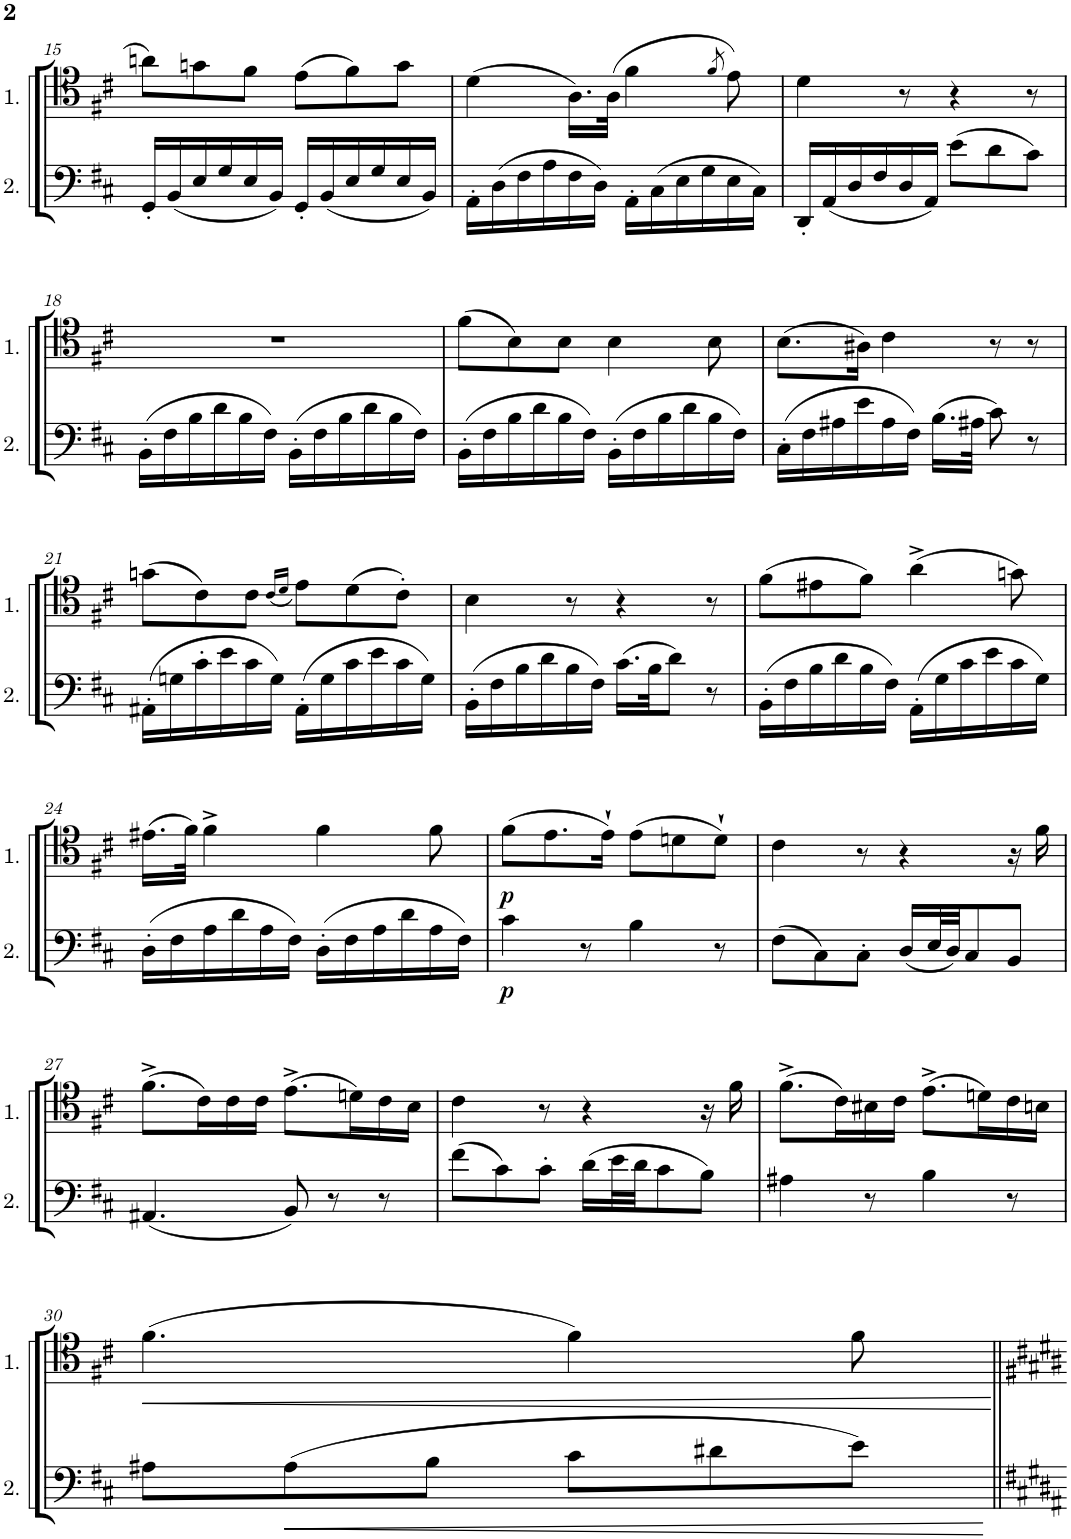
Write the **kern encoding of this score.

**kern	**dynam	**kern	**dynam
*part2	*part2	*part1	*part1
*staff2	*staff2	*staff1	*staff1
*I"Cello 2	*	*I"Cello 1	*
!!LO:PB:g=z
*clefF4	*	*clefC4	*
*k[f#c#]	*	*k[f#c#]	*
*M6/8	*	*M6/8	*
=15	=15	=15	=15
16GG'/LL	.	8an\L	.
(16BB/	.	.	.
16E/	.	8gn\	.
16G/	.	.	.
16E/	.	8f#\J	.
16BB/JJ)	.	.	.
16GG'/LL	.	(8e\L	.
(16BB/	.	.	.
16E/	.	8f#\)	.
16G/	.	.	.
16E/	.	8g\J	.
16BB/JJ)	.	.	.
=16	=16	=16	=16
16AA'\LL	.	(4d\	.
(16D\	.	.	.
16F#\	.	.	.
16A\	.	.	.
16F#\	.	16.A\LL)	.
16D\JJ)	.	.	.
.	.	(32A\JJk	.
16AA'\LL	.	4f#\	.
(16C#\	.	.	.
16E\	.	.	.
16G\	.	.	.
.	.	8qf#/	.
16E\	.	8e\)	.
16C#\JJ)	.	.	.
=17	=17	=17	=17
16DD'/LL	.	4d\	.
(16AA/	.	.	.
16D/	.	.	.
16F#/	.	.	.
16D/	.	8r	.
16AA/JJ)	.	.	.
(8e\L	.	4r	.
8d\	.	.	.
8c#\J)	.	8r	.
!!LO:LB:g=z
=18	=18	=18	=18
(16BB'\LL	.	2.r	.
16F#\	.	.	.
16B\	.	.	.
16d\	.	.	.
16B\	.	.	.
16F#\JJ)	.	.	.
(16BB'\LL	.	.	.
16F#\	.	.	.
16B\	.	.	.
16d\	.	.	.
16B\	.	.	.
16F#\JJ)	.	.	.
=19	=19	=19	=19
(16BB'\LL	.	(8f#\L	.
16F#\	.	.	.
16B\	.	8B\)	.
16d\	.	.	.
16B\	.	8B\J	.
16F#\JJ)	.	.	.
(16BB'\LL	.	4B\	.
16F#\	.	.	.
16B\	.	.	.
16d\	.	.	.
16B\	.	8B\	.
16F#\JJ)	.	.	.
=20	=20	=20	=20
(16C#'\LL	.	(8.B\L	.
16F#\	.	.	.
16A#X\	.	.	.
16e\	.	16A#X\Jk)	.
16A#\	.	4c#\	.
16F#\JJ)	.	.	.
(16.B\LL	.	.	.
32A#X\JJk	.	.	.
8c#\)	.	8r	.
8r	.	8r	.
!!LO:LB:g=z
=21	=21	=21	=21
(16AA#X'\LL	.	(8gn\L	.
16Gn\	.	.	.
16c#'\	.	8c#\)	.
16e\	.	.	.
16c#\	.	8c#\J	.
16G\JJ)	.	.	.
.	.	(16qc#/LL	.
.	.	16qd/JJ	.
(16AA#'\LL	.	8e\L)	.
16G\	.	.	.
16c#\	.	(8d\	.
16e\	.	.	.
16c#\	.	8c#'\J)	.
16G\JJ)	.	.	.
=22	=22	=22	=22
(16BB'\LL	.	4B\	.
16F#\	.	.	.
16B\	.	.	.
16d\	.	.	.
16B\	.	8r	.
16F#\JJ)	.	.	.
(16.c#\LL	.	4r	.
32B\JK	.	.	.
8d\J)	.	.	.
8r	.	8r	.
=23	=23	=23	=23
(16BB'\LL	.	(8f#\L	.
16F#\	.	.	.
16B\	.	8e#X\	.
16d\	.	.	.
16B\	.	8f#\J)	.
16F#\JJ)	.	.	.
(16AA'\LL	.	(4a^\	.
16G\	.	.	.
16c#\	.	.	.
16e\	.	.	.
16c#\	.	8gn\)	.
16G\JJ)	.	.	.
!!LO:LB:g=z
=24	=24	=24	=24
(16D'\LL	.	(16.e#X\LL	.
16F#\	.	.	.
.	.	32f#\JJk)	.
16A\	.	4f#^\	.
16d\	.	.	.
16A\	.	.	.
16F#\JJ)	.	.	.
(16D'\LL	.	4f#\	.
16F#\	.	.	.
16A\	.	.	.
16d\	.	.	.
16A\	.	8f#\	.
16F#\JJ)	.	.	.
=25	=25	=25	=25
!	!LO:DY:b	!	!LO:DY:b
4c#\	p	(8f#\L	p
.	.	8.e\	.
8r	.	.	.
.	.	16e`\Jk)	.
4B\	.	(8e\L	.
.	.	8dn\	.
8r	.	8d`\J)	.
=26	=26	=26	=26
(8F#\L	.	4c#\	.
8C#\)	.	.	.
8C#'\J	.	8r	.
(16D/LL	.	4r	.
32E/L	.	.	.
32D/JJ)	.	.	.
8C#/	.	.	.
8BB/J	.	16r	.
.	.	16f#\	.
!!LO:LB:g=z
=27	=27	=27	=27
(4.AA#X/	.	(8.f#^\L	.
.	.	16c#\L)	.
.	.	16c#\	.
.	.	16c#\JJ	.
8BB/)	.	(8.e^\L	.
8r	.	.	.
.	.	16dn\L)	.
8r	.	16c#\	.
.	.	16B\JJ	.
=28	=28	=28	=28
(8f#\L	.	4c#\	.
8c#\)	.	.	.
8c#'\J	.	8r	.
(16d\LL	.	4r	.
32e\L	.	.	.
32d\JJ	.	.	.
8c#\	.	.	.
8B\J)	.	16r	.
.	.	16f#\	.
=29	=29	=29	=29
4A#X\	.	(8.f#^\L	.
.	.	16c#\L)	.
8r	.	16B#X\	.
.	.	16c#\JJ	.
4B\	.	(8.e^\L	.
.	.	16dn\L)	.
8r	.	16c#\	.
.	.	16Bn\JJ	.
!!LO:LB:g=z
=30	=30	=30	=30
8A#X\L	.	(4.f#\	.
!	!LO:HP:b	!	!
(8A#\	<	.	.
8B\J	.	.	.
8c#\L	.	4f#\)	.
8d#X\	.	.	.
8e\J)	.	8f#\	.
.	[	.	.
=||	=||	=||	=||
*-	*-	*-	*-
